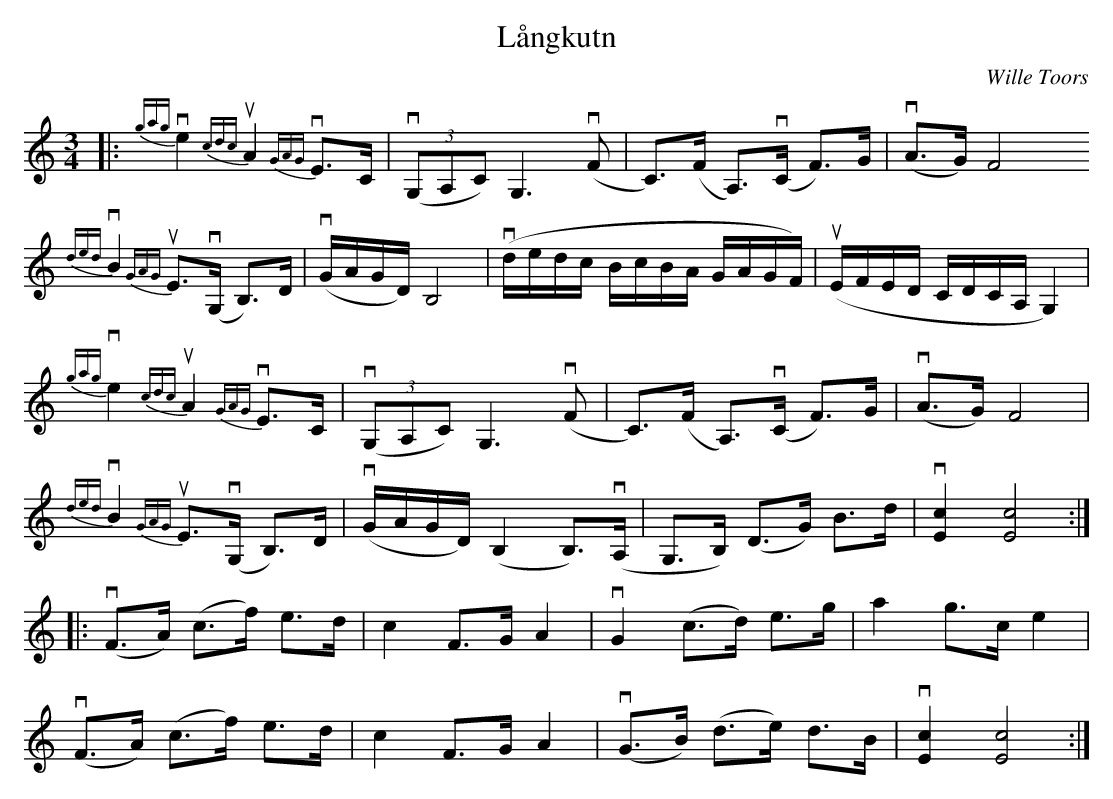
X:1
T: Långkutn
C: Wille Toors
M: 3/4
L: 1/8
K: Am
|:{gag}ve2 {cdc}uA2 {GAG}vE>C | (3v(G,A,C) G,3 v(F | C)>(F A,)>v(C F)>G | v(A>G) F4
{ded}vB2 {GAG}uE>v(G, B,)>D | v(G/A/G/D/) B,4 | v(d/e/d/c/ B/c/B/A/ G/A/G/F/) | u(E/F/E/D/ C/D/C/A,/ G,2) |
{gag}ve2 {cdc}uA2 {GAG}vE>C | (3v(G,A,C) G,3 v(F | C)>(F A,)>v(C F)>G | v(A>G) F4 |
{ded}vB2 {GAG}uE>v(G, B,)>D | v(G/A/G/D/) (B,2 B,)>v(A, | G,>B,) (D>G) B>d | v[c2E2] [c4E4] :|:
v(F>A) (c>f) e>d | c2 F>G A2 | vG2 (c>d) e>g | a2 g>c e2 |
v(F>A) (c>f) e>d | c2 F>G A2 | v(G>B) (d>e) d>B | v[c2E2] [c4E4] :|
